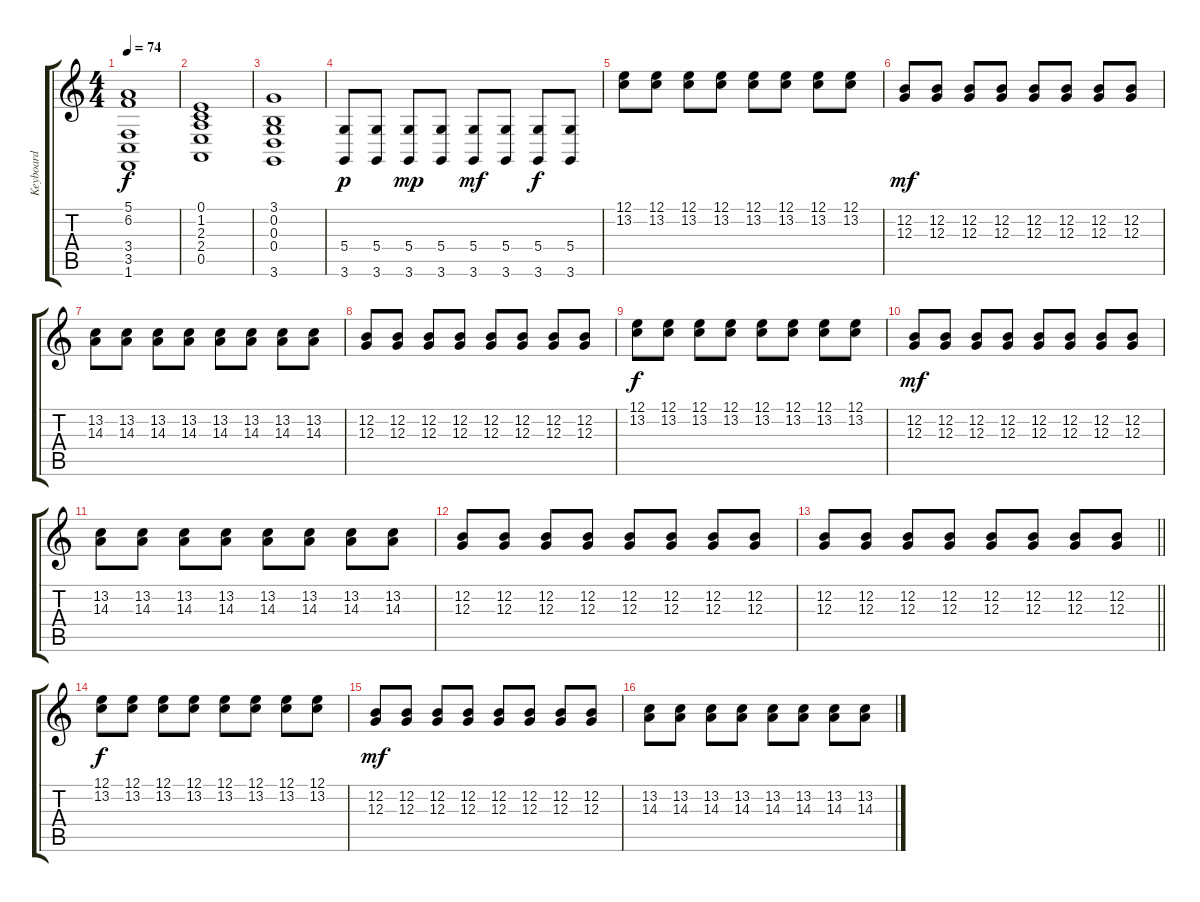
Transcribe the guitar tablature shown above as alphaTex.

\track ("Keyboard" "Keyboard") {instrument acousticgrandpiano}
\staff {score tabs}
\tuning (E4 B3 G3 D3 A2 E2) {hide}
\ts (4 4)
\tempo 74
\clef g2
\ks c
(5.1 6.2 3.4 3.5 1.6).1{dy f} |
(0.1 1.2 2.3 2.4 0.5).1 |
(3.1 0.2 0.3 0.4 3.6).1 |
(5.4 3.6).8{dy p} (5.4 3.6).8 (5.4 3.6).8{dy mp} (5.4 3.6).8 (5.4 3.6).8{dy mf} (5.4 3.6).8 (5.4 3.6).8{dy f} (5.4 3.6).8 |
(12.1 13.2).8 (12.1 13.2).8 (12.1 13.2).8 (12.1 13.2).8 (12.1 13.2).8 (12.1 13.2).8 (12.1 13.2).8 (12.1 13.2).8 |
(12.2 12.3).8{dy mf} (12.2 12.3).8 (12.2 12.3).8 (12.2 12.3).8 (12.2 12.3).8 (12.2 12.3).8 (12.2 12.3).8 (12.2 12.3).8 |
(13.2 14.3).8 (13.2 14.3).8 (13.2 14.3).8 (13.2 14.3).8 (13.2 14.3).8 (13.2 14.3).8 (13.2 14.3).8 (13.2 14.3).8 |
(12.2 12.3).8 (12.2 12.3).8 (12.2 12.3).8 (12.2 12.3).8 (12.2 12.3).8 (12.2 12.3).8 (12.2 12.3).8 (12.2 12.3).8 |
(12.1 13.2).8{dy f} (12.1 13.2).8 (12.1 13.2).8 (12.1 13.2).8 (12.1 13.2).8 (12.1 13.2).8 (12.1 13.2).8 (12.1 13.2).8 |
(12.2 12.3).8{dy mf} (12.2 12.3).8 (12.2 12.3).8 (12.2 12.3).8 (12.2 12.3).8 (12.2 12.3).8 (12.2 12.3).8 (12.2 12.3).8 |
(13.2 14.3).8 (13.2 14.3).8 (13.2 14.3).8 (13.2 14.3).8 (13.2 14.3).8 (13.2 14.3).8 (13.2 14.3).8 (13.2 14.3).8 |
(12.2 12.3).8 (12.2 12.3).8 (12.2 12.3).8 (12.2 12.3).8 (12.2 12.3).8 (12.2 12.3).8 (12.2 12.3).8 (12.2 12.3).8 |
\barLineRight lightlight
(12.2 12.3).8 (12.2 12.3).8 (12.2 12.3).8 (12.2 12.3).8 (12.2 12.3).8 (12.2 12.3).8 (12.2 12.3).8 (12.2 12.3).8 |
(12.1 13.2).8{dy f} (12.1 13.2).8 (12.1 13.2).8 (12.1 13.2).8 (12.1 13.2).8 (12.1 13.2).8 (12.1 13.2).8 (12.1 13.2).8 |
(12.2 12.3).8{dy mf} (12.2 12.3).8 (12.2 12.3).8 (12.2 12.3).8 (12.2 12.3).8 (12.2 12.3).8 (12.2 12.3).8 (12.2 12.3).8 |
(13.2 14.3).8 (13.2 14.3).8 (13.2 14.3).8 (13.2 14.3).8 (13.2 14.3).8 (13.2 14.3).8 (13.2 14.3).8 (13.2 14.3).8
